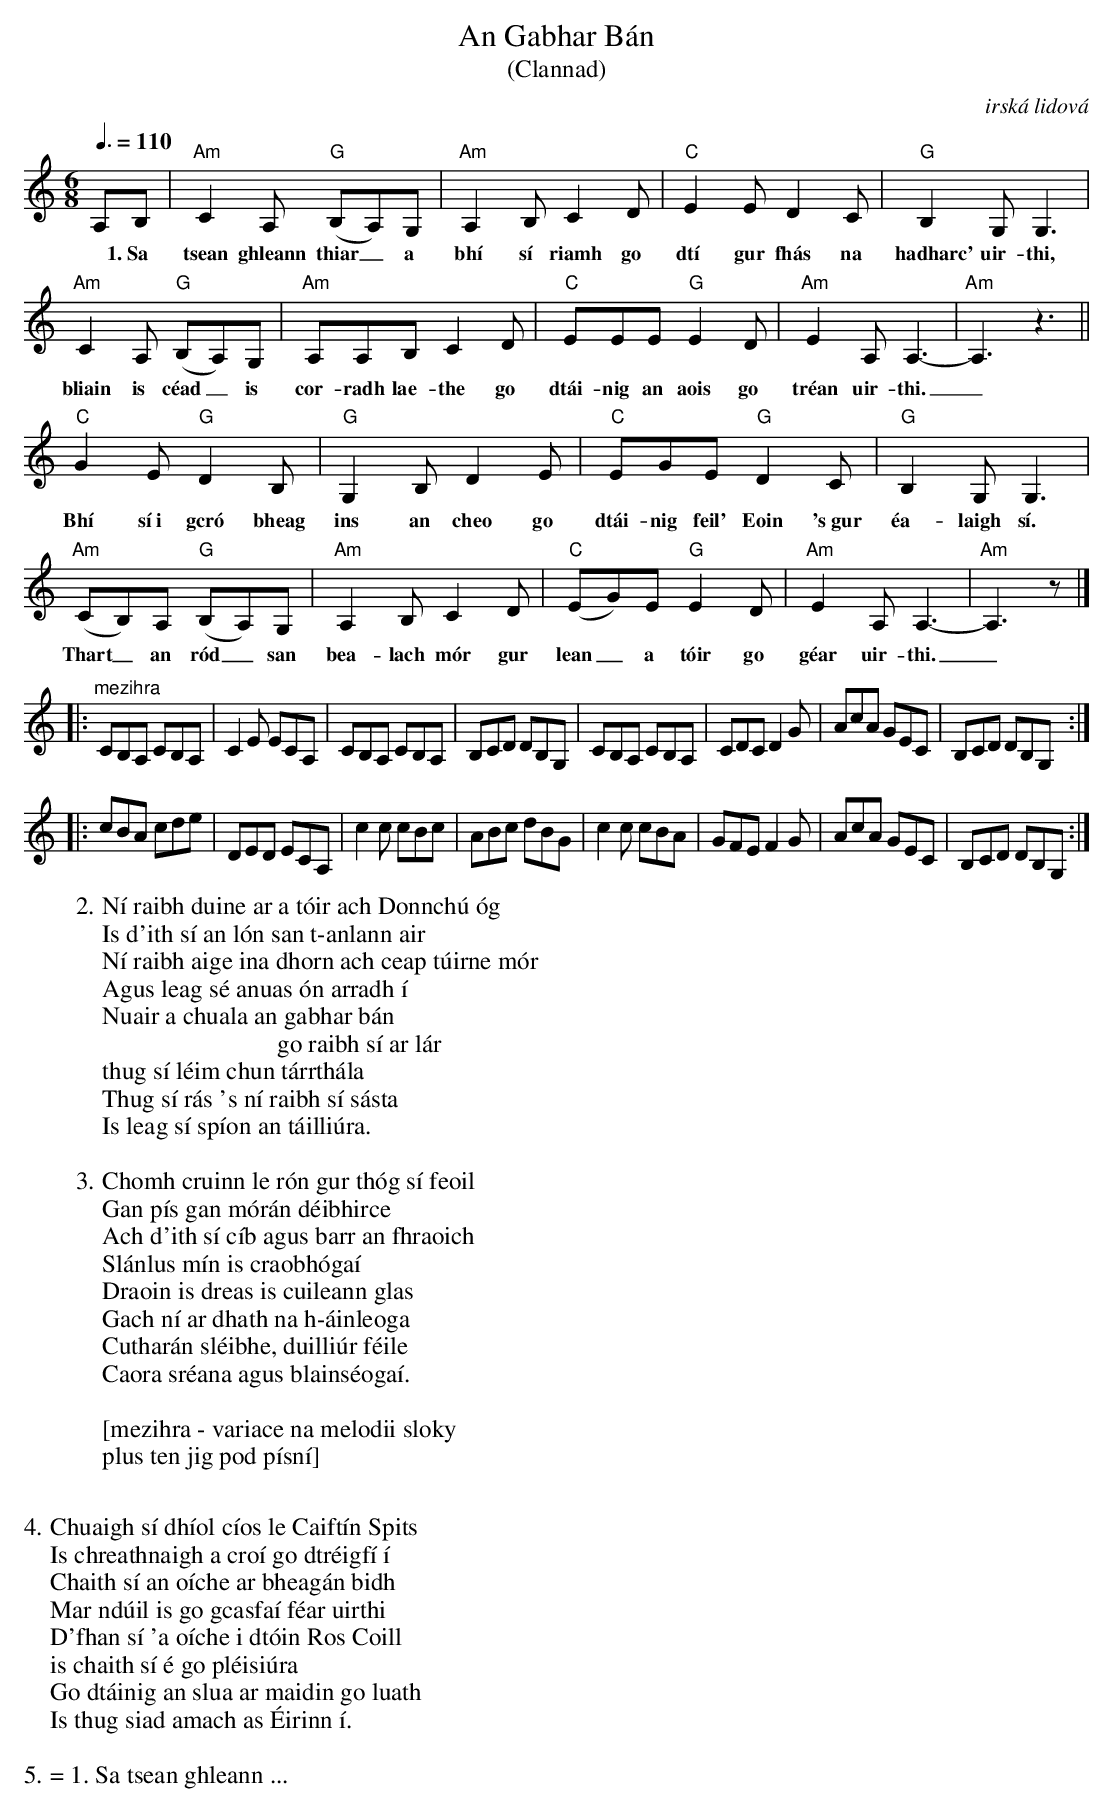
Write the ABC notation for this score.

X:1
T:An Gabhar Bán
T:(Clannad)
C:irská lidová
M:6/8
L:1/8
Q:3/8=110
K:Am
A,B, | "Am"C2A, "G"(B,A,)G, | "Am"A,2B, C2D | "C"E2E D2C | "G"B,2G, G,3 |
w:*1.~Sa tsean ghleann thiar_ a bhí sí riamh go dtí gur fhás na hadharc' uir-thi,
"Am"C2A, "G"(B,A,)G, | "Am"A,A,B, C2D | "C"EEE "G"E2D | "Am"E2A, A,3- | "Am"A,3 z3 ||
w:bliain is céad_ is cor-radh lae-the go dtái-nig an aois go tréan uir-thi._
"C"G2E "G"D2B, | "G"G,2B, D2E | "C"EGE "G"D2C | "G"B,2G, G,3 |
w:Bhí sí~i gcró bheag ins an cheo go dtái-nig feil' Eoin 's~gur éa-laigh sí.
"Am"(CB,)A, "G"(B,A,)G, | "Am"A,2B, C2D | "C"(EG)E "G"E2D | "Am"E2A, A,3- | "Am"A,3 z |]
w:Thart_ an ród_ san bea-lach mór gur lean_ a tóir go géar uir-thi._
|: "^mezihra"CB,A, CB,A, | C2E ECA, | CB,A, CB,A, | B,CD DB,G, \
| CB,A, CB,A, | CDC D2G | AcA GEC | B,CD DB,G, :|
|: cBA cde | DED ECA, | c2c cBc | ABc dBG \
| c2c cBA | GFE F2G | AcA GEC | B,CD DB,G, :|
W:2. Ní raibh duine ar a tóir ach Donnchú óg
W:Is d'ith sí an lón san t-anlann air
W:Ní raibh aige ina dhorn ach ceap túirne mór
W:Agus leag sé anuas ón arradh í
W:Nuair a chuala an gabhar bán
W:\                            go raibh sí ar lár
W:thug sí léim chun tárrthála
W:Thug sí rás 's ní raibh sí sásta
W:Is leag sí spíon an táilliúra.
W:
W:3. Chomh cruinn le rón gur thóg sí feoil
W:Gan pís gan mórán déibhirce
W:Ach d'ith sí cíb agus barr an fhraoich
W:Slánlus mín is craobhógaí
W:Draoin is dreas is cuileann glas
W:Gach ní ar dhath na h-áinleoga
W:Cutharán sléibhe, duilliúr féile
W:Caora sréana agus blainséogaí.
W:
W:[mezihra - variace na melodii sloky
W:plus ten jig pod písní]
W:
W:4. Chuaigh sí dhíol cíos le Caiftín Spits
W:Is chreathnaigh a croí go dtréigfí í
W:Chaith sí an oíche ar bheagán bidh
W:Mar ndúil is go gcasfaí féar uirthi
W:D'fhan sí 'a oíche i dtóin Ros Coill
W:is chaith sí é go pléisiúra
W:Go dtáinig an slua ar maidin go luath
W:Is thug siad amach as Éirinn í.
W:
W:5. = 1. Sa tsean ghleann ...
